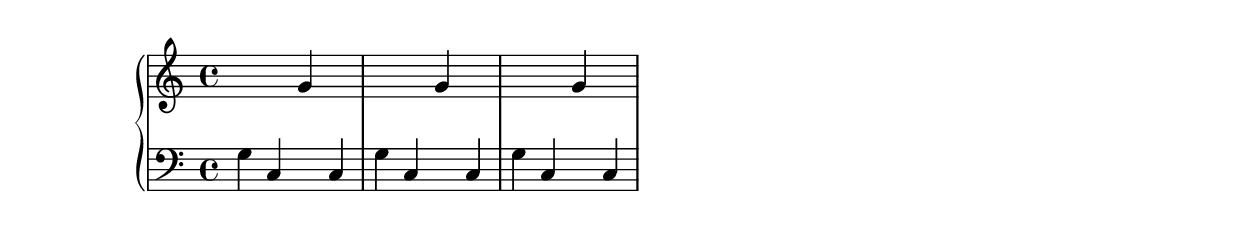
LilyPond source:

\version "2.19.23"

\header {
  texidoc = "@code{\\autochange} needs to be given pitches in their
final octaves, so if @code{\\relative} is used it must be applied
inside @code{\\autochange}.  The pitches in @code{\\autochange} are
unaffected by an outer @code{\\relative}, so that the printed output
shows the pitches that @code{\\autochange} used.

The expected output of this test is three identical measures."
}

\new PianoStaff {
   \autochange \absolute {g4 c g' c}
   \relative \autochange {g4 c g' c}  % relative is ignored
   \autochange \relative {g4 c, g'' c,,}
}
